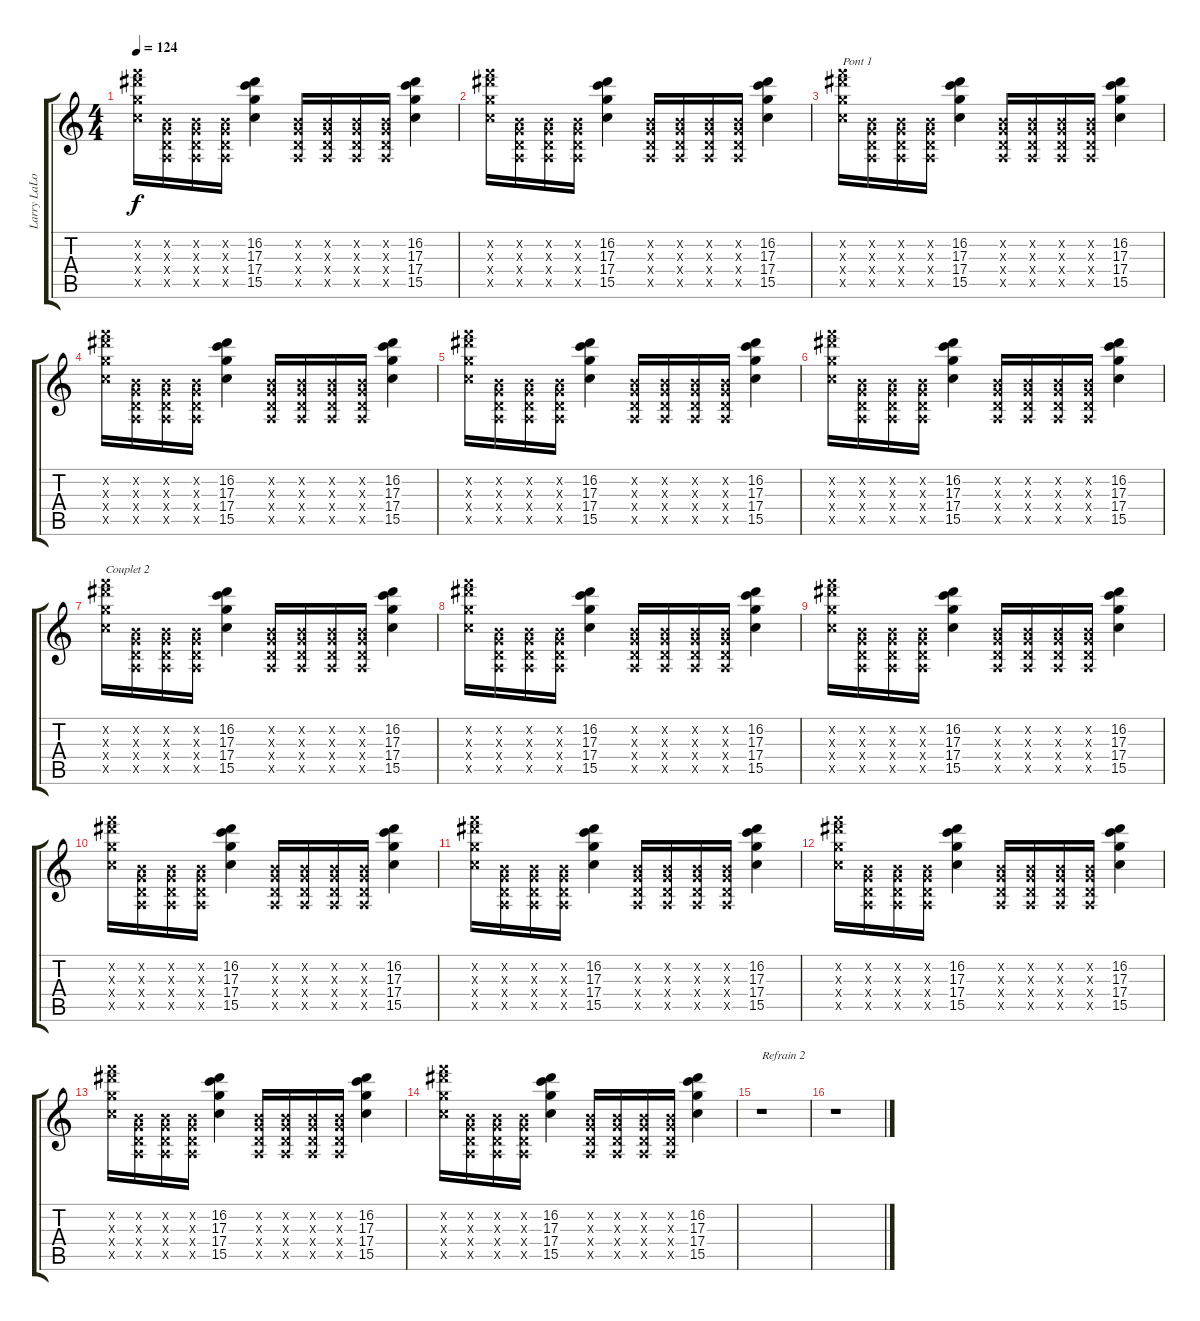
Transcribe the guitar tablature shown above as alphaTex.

\track ("Larry LaLonde" "Larry LaLo") {instrument overdrivenguitar}
\staff {score tabs}
\tuning (E4 B3 G3 D3 A2 E2) {hide}
\ts (4 4)
\tempo 124
\clef g2
\ks c
(16.2{x} 22.3{x} 17.4{x} 15.5{x}).16{dy f} (0.2{x} 0.3{x} 0.4{x} 0.5{x}).16 (0.2{x} 0.3{x} 0.4{x} 0.5{x}).16 (0.2{x} 0.3{x} 0.4{x} 0.5{x}).16 (16.2 17.3 17.4 15.5).4 (0.2{x} 0.3{x} 0.4{x} 0.5{x}).16 (0.2{x} 0.3{x} 0.4{x} 0.5{x}).16 (0.2{x} 0.3{x} 0.4{x} 0.5{x}).16 (0.2{x} 0.3{x} 0.4{x} 0.5{x}).16 (16.2 17.3 17.4 15.5).4 |
(16.2{x} 22.3{x} 17.4{x} 15.5{x}).16 (0.2{x} 0.3{x} 0.4{x} 0.5{x}).16 (0.2{x} 0.3{x} 0.4{x} 0.5{x}).16 (0.2{x} 0.3{x} 0.4{x} 0.5{x}).16 (16.2 17.3 17.4 15.5).4 (0.2{x} 0.3{x} 0.4{x} 0.5{x}).16 (0.2{x} 0.3{x} 0.4{x} 0.5{x}).16 (0.2{x} 0.3{x} 0.4{x} 0.5{x}).16 (0.2{x} 0.3{x} 0.4{x} 0.5{x}).16 (16.2 17.3 17.4 15.5).4 |
(16.2{x} 22.3{x} 17.4{x} 15.5{x}).16{txt "Pont 1" volume 4} (0.2{x} 0.3{x} 0.4{x} 0.5{x}).16 (0.2{x} 0.3{x} 0.4{x} 0.5{x}).16 (0.2{x} 0.3{x} 0.4{x} 0.5{x}).16 (16.2 17.3 17.4 15.5).4 (0.2{x} 0.3{x} 0.4{x} 0.5{x}).16 (0.2{x} 0.3{x} 0.4{x} 0.5{x}).16 (0.2{x} 0.3{x} 0.4{x} 0.5{x}).16 (0.2{x} 0.3{x} 0.4{x} 0.5{x}).16 (16.2 17.3 17.4 15.5).4 |
(16.2{x} 22.3{x} 17.4{x} 15.5{x}).16{volume 4} (0.2{x} 0.3{x} 0.4{x} 0.5{x}).16 (0.2{x} 0.3{x} 0.4{x} 0.5{x}).16 (0.2{x} 0.3{x} 0.4{x} 0.5{x}).16 (16.2 17.3 17.4 15.5).4 (0.2{x} 0.3{x} 0.4{x} 0.5{x}).16 (0.2{x} 0.3{x} 0.4{x} 0.5{x}).16 (0.2{x} 0.3{x} 0.4{x} 0.5{x}).16 (0.2{x} 0.3{x} 0.4{x} 0.5{x}).16 (16.2 17.3 17.4 15.5).4 |
(16.2{x} 22.3{x} 17.4{x} 15.5{x}).16{volume 4} (0.2{x} 0.3{x} 0.4{x} 0.5{x}).16 (0.2{x} 0.3{x} 0.4{x} 0.5{x}).16 (0.2{x} 0.3{x} 0.4{x} 0.5{x}).16 (16.2 17.3 17.4 15.5).4 (0.2{x} 0.3{x} 0.4{x} 0.5{x}).16 (0.2{x} 0.3{x} 0.4{x} 0.5{x}).16 (0.2{x} 0.3{x} 0.4{x} 0.5{x}).16 (0.2{x} 0.3{x} 0.4{x} 0.5{x}).16 (16.2 17.3 17.4 15.5).4 |
(16.2{x} 22.3{x} 17.4{x} 15.5{x}).16{volume 4} (0.2{x} 0.3{x} 0.4{x} 0.5{x}).16 (0.2{x} 0.3{x} 0.4{x} 0.5{x}).16 (0.2{x} 0.3{x} 0.4{x} 0.5{x}).16 (16.2 17.3 17.4 15.5).4 (0.2{x} 0.3{x} 0.4{x} 0.5{x}).16 (0.2{x} 0.3{x} 0.4{x} 0.5{x}).16 (0.2{x} 0.3{x} 0.4{x} 0.5{x}).16 (0.2{x} 0.3{x} 0.4{x} 0.5{x}).16 (16.2 17.3 17.4 15.5).4 |
(16.2{x} 22.3{x} 17.4{x} 15.5{x}).16{txt "Couplet 2" volume 6} (0.2{x} 0.3{x} 0.4{x} 0.5{x}).16 (0.2{x} 0.3{x} 0.4{x} 0.5{x}).16 (0.2{x} 0.3{x} 0.4{x} 0.5{x}).16 (16.2 17.3 17.4 15.5).4 (0.2{x} 0.3{x} 0.4{x} 0.5{x}).16 (0.2{x} 0.3{x} 0.4{x} 0.5{x}).16 (0.2{x} 0.3{x} 0.4{x} 0.5{x}).16 (0.2{x} 0.3{x} 0.4{x} 0.5{x}).16 (16.2 17.3 17.4 15.5).4 |
(16.2{x} 22.3{x} 17.4{x} 15.5{x}).16 (0.2{x} 0.3{x} 0.4{x} 0.5{x}).16 (0.2{x} 0.3{x} 0.4{x} 0.5{x}).16 (0.2{x} 0.3{x} 0.4{x} 0.5{x}).16 (16.2 17.3 17.4 15.5).4 (0.2{x} 0.3{x} 0.4{x} 0.5{x}).16 (0.2{x} 0.3{x} 0.4{x} 0.5{x}).16 (0.2{x} 0.3{x} 0.4{x} 0.5{x}).16 (0.2{x} 0.3{x} 0.4{x} 0.5{x}).16 (16.2 17.3 17.4 15.5).4 |
(16.2{x} 22.3{x} 17.4{x} 15.5{x}).16 (0.2{x} 0.3{x} 0.4{x} 0.5{x}).16 (0.2{x} 0.3{x} 0.4{x} 0.5{x}).16 (0.2{x} 0.3{x} 0.4{x} 0.5{x}).16 (16.2 17.3 17.4 15.5).4 (0.2{x} 0.3{x} 0.4{x} 0.5{x}).16 (0.2{x} 0.3{x} 0.4{x} 0.5{x}).16 (0.2{x} 0.3{x} 0.4{x} 0.5{x}).16 (0.2{x} 0.3{x} 0.4{x} 0.5{x}).16 (16.2 17.3 17.4 15.5).4 |
(16.2{x} 22.3{x} 17.4{x} 15.5{x}).16 (0.2{x} 0.3{x} 0.4{x} 0.5{x}).16 (0.2{x} 0.3{x} 0.4{x} 0.5{x}).16 (0.2{x} 0.3{x} 0.4{x} 0.5{x}).16 (16.2 17.3 17.4 15.5).4 (0.2{x} 0.3{x} 0.4{x} 0.5{x}).16 (0.2{x} 0.3{x} 0.4{x} 0.5{x}).16 (0.2{x} 0.3{x} 0.4{x} 0.5{x}).16 (0.2{x} 0.3{x} 0.4{x} 0.5{x}).16 (16.2 17.3 17.4 15.5).4 |
(16.2{x} 22.3{x} 17.4{x} 15.5{x}).16 (0.2{x} 0.3{x} 0.4{x} 0.5{x}).16 (0.2{x} 0.3{x} 0.4{x} 0.5{x}).16 (0.2{x} 0.3{x} 0.4{x} 0.5{x}).16 (16.2 17.3 17.4 15.5).4 (0.2{x} 0.3{x} 0.4{x} 0.5{x}).16 (0.2{x} 0.3{x} 0.4{x} 0.5{x}).16 (0.2{x} 0.3{x} 0.4{x} 0.5{x}).16 (0.2{x} 0.3{x} 0.4{x} 0.5{x}).16 (16.2 17.3 17.4 15.5).4 |
(16.2{x} 22.3{x} 17.4{x} 15.5{x}).16 (0.2{x} 0.3{x} 0.4{x} 0.5{x}).16 (0.2{x} 0.3{x} 0.4{x} 0.5{x}).16 (0.2{x} 0.3{x} 0.4{x} 0.5{x}).16 (16.2 17.3 17.4 15.5).4 (0.2{x} 0.3{x} 0.4{x} 0.5{x}).16 (0.2{x} 0.3{x} 0.4{x} 0.5{x}).16 (0.2{x} 0.3{x} 0.4{x} 0.5{x}).16 (0.2{x} 0.3{x} 0.4{x} 0.5{x}).16 (16.2 17.3 17.4 15.5).4 |
(16.2{x} 22.3{x} 17.4{x} 15.5{x}).16 (0.2{x} 0.3{x} 0.4{x} 0.5{x}).16 (0.2{x} 0.3{x} 0.4{x} 0.5{x}).16 (0.2{x} 0.3{x} 0.4{x} 0.5{x}).16 (16.2 17.3 17.4 15.5).4 (0.2{x} 0.3{x} 0.4{x} 0.5{x}).16 (0.2{x} 0.3{x} 0.4{x} 0.5{x}).16 (0.2{x} 0.3{x} 0.4{x} 0.5{x}).16 (0.2{x} 0.3{x} 0.4{x} 0.5{x}).16 (16.2 17.3 17.4 15.5).4 |
(16.2{x} 22.3{x} 17.4{x} 15.5{x}).16 (0.2{x} 0.3{x} 0.4{x} 0.5{x}).16 (0.2{x} 0.3{x} 0.4{x} 0.5{x}).16 (0.2{x} 0.3{x} 0.4{x} 0.5{x}).16 (16.2 17.3 17.4 15.5).4 (0.2{x} 0.3{x} 0.4{x} 0.5{x}).16 (0.2{x} 0.3{x} 0.4{x} 0.5{x}).16 (0.2{x} 0.3{x} 0.4{x} 0.5{x}).16 (0.2{x} 0.3{x} 0.4{x} 0.5{x}).16 (16.2 17.3 17.4 15.5).4 |
r.1{txt "Refrain 2"} |
r.1
